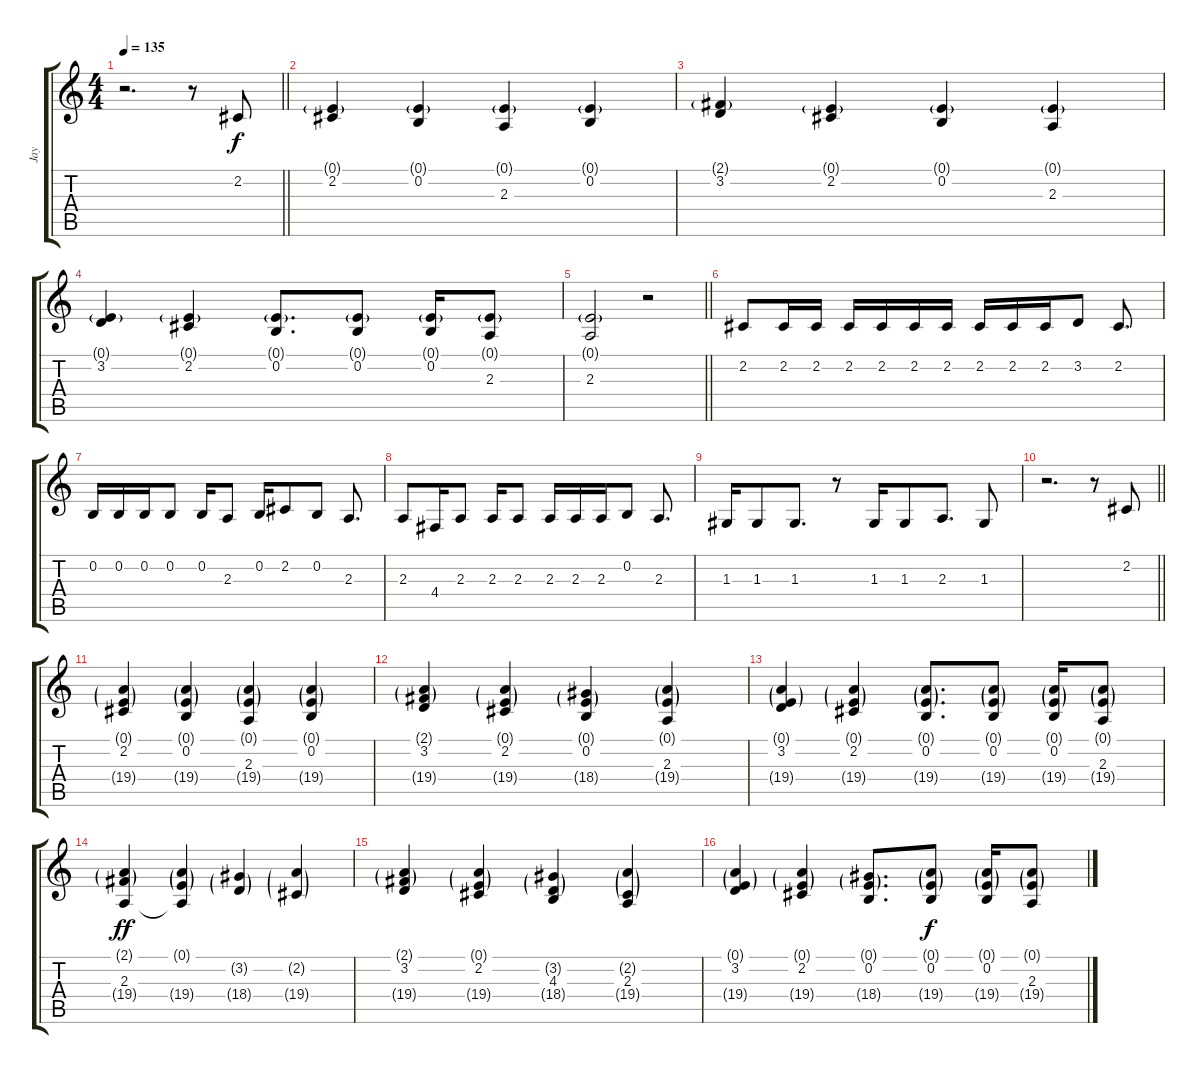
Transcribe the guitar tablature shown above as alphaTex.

\track ("Jay" "Jay") {instrument bassoon}
\staff {score tabs}
\tuning (E4 B3 G3 D3 A2 E2) {hide}
\ts (4 4)
\tempo 135
\clef g2
\barLineRight lightlight
\ks c
r.2{d dy f} r.8 2.2.8 |
\section ("" "")
(0.1{g} 2.2).4 (0.1{g} 0.2).4 (0.1{g} 2.3).4 (0.1{g} 0.2).4 |
(2.1{g} 3.2).4 (0.1{g} 2.2).4 (0.1{g} 0.2).4 (0.1{g} 2.3).4 |
(0.1{g} 3.2).4 (0.1{g} 2.2).4 (0.1{g} 0.2).8{d} (0.1{g} 0.2).8 (0.1{g} 0.2).16 (0.1{g} 2.3).8 |
\barLineRight lightlight
(0.1{g} 2.3).2 r.2 |
\section ("" "")
2.2.8 2.2.16 2.2.16 2.2.16 2.2.16 2.2.16 2.2.16 2.2.16 2.2.16 2.2.16 3.2.8 2.2.8{d} |
0.2.16 0.2.16 0.2.16 0.2.8 0.2.16 2.3.8 0.2.16 2.2.8 0.2.8 2.3.8{d} |
2.3.8 4.4.16 2.3.8 2.3.16 2.3.8 2.3.16 2.3.16 2.3.16 0.2.8 2.3.8{d} |
1.3.16 1.3.8 1.3.8{d} r.8 1.3.16 1.3.8 2.3.8{d} 1.3.8 |
\barLineRight lightlight
r.2{d} r.8 2.2.8 |
\section ("" "")
(0.1{g} 2.2 19.4{g}).4 (0.1{g} 0.2 19.4{g}).4 (0.1{g} 2.3 19.4{g}).4 (0.1{g} 0.2 19.4{g}).4 |
(2.1{g} 3.2 19.4{g}).4 (0.1{g} 2.2 19.4{g}).4 (0.1{g} 0.2 18.4{g}).4 (0.1{g} 2.3 19.4{g}).4 |
(0.1{g} 3.2 19.4{g}).4 (0.1{g} 2.2 19.4{g}).4 (0.1{g} 0.2 19.4{g}).8{d} (0.1{g} 0.2 19.4{g}).8 (0.1{g} 0.2 19.4{g}).16 (0.1{g} 2.3 19.4{g}).8 |
(2.1{g} 2.3 19.4{g}).4{dy ff} (0.1{g} 2.3{t} 19.4{g}).4 (3.2{g} 18.4{g}).4 (2.2{g} 19.4{g}).4 |
(2.1{g} 3.2 19.4{g}).4 (0.1{g} 2.2 19.4{g}).4 (3.2{g} 4.3 18.4{g}).4 (2.2{g} 2.3 19.4{g}).4 |
(0.1{g} 3.2 19.4{g}).4 (0.1{g} 2.2 19.4{g}).4 (0.1{g} 0.2 18.4{g}).8{d} (0.1{g} 0.2 19.4{g}).8{dy f} (0.1{g} 0.2 19.4{g}).16 (0.1{g} 2.3 19.4{g}).8
